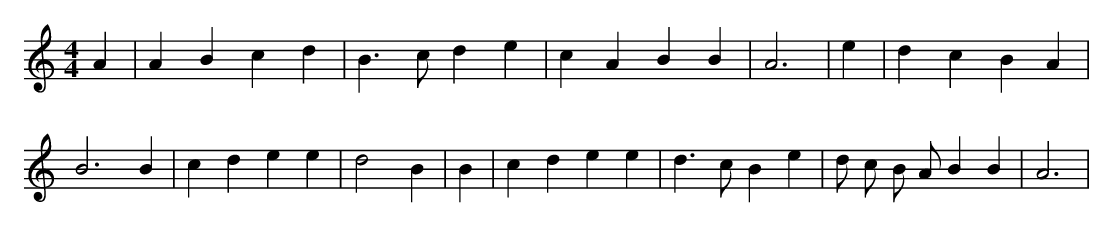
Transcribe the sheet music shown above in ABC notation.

X:1
M:4/4
L:1/8
K:C
A2 | A2 B2 c2 d2 | B3 c d2 e2 | c2 A2 B2 B2 | A6 | e2 | d2 c2 B2 A2 | B6 B2 | c2 d2 e2 e2 | d4 B2 | B2 | c2 d2 e2 e2 | d3 c B2 e2 | d c B A B2 B2 | A6 |
